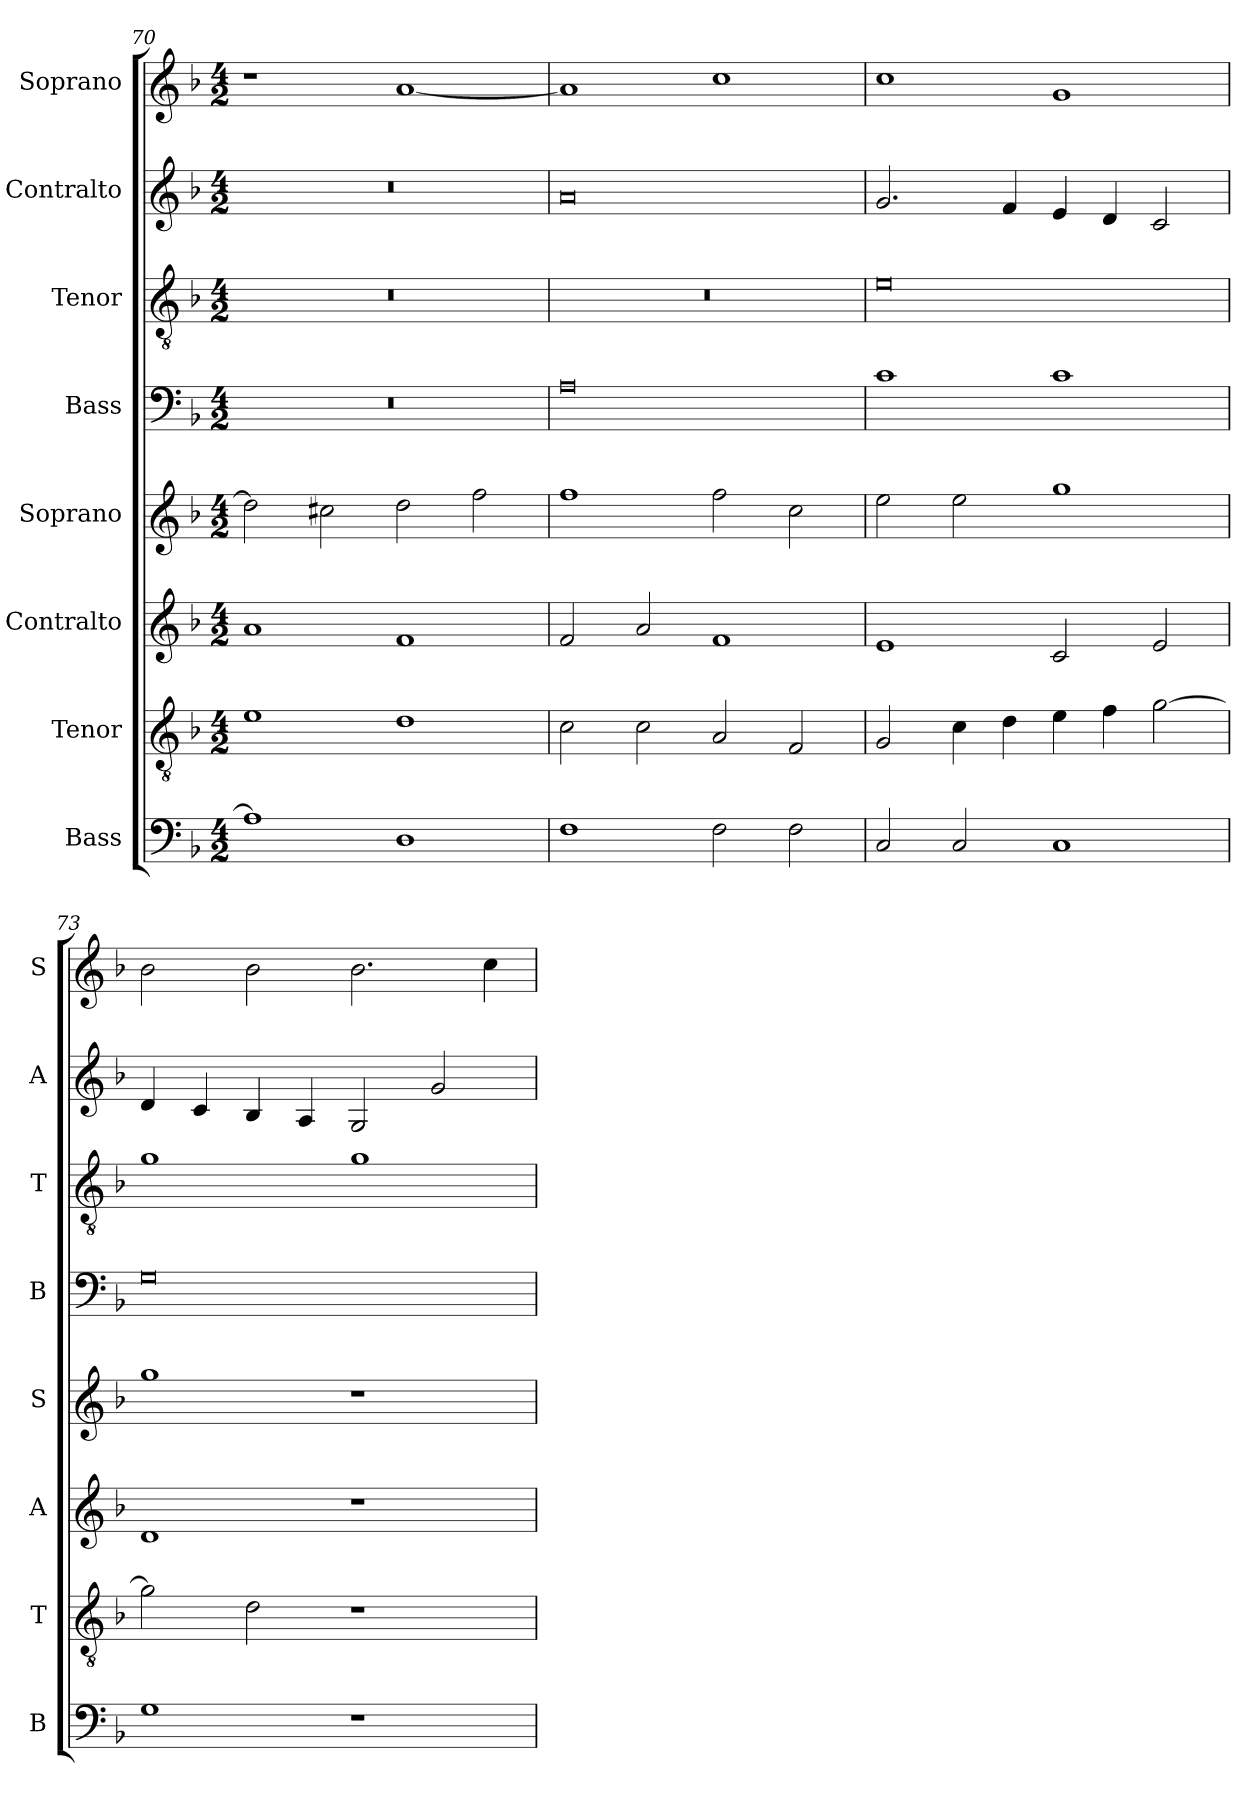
**kern	**kern	**kern	**kern	**kern	**kern	**kern	**kern
*part8	*part7	*part6	*part5	*part4	*part3	*part2	*part1
*staff8	*staff7	*staff6	*staff5	*staff4	*staff3	*staff2	*staff1
*I"Bass	*I"Tenor	*I"Contralto	*I"Soprano	*I"Bass	*I"Tenor	*I"Contralto	*I"Soprano
*I'B	*I'T	*I'A	*I'S	*I'B	*I'T	*I'A	*I'S
*clefF4	*clefGv2	*clefG2	*clefG2	*clefF4	*clefGv2	*clefG2	*clefG2
*k[b-]	*k[b-]	*k[b-]	*k[b-]	*k[b-]	*k[b-]	*k[b-]	*k[b-]
*G:dor	*G:dor	*G:dor	*G:dor	*G:dor	*G:dor	*G:dor	*G:dor
*M4/2	*M4/2	*M4/2	*M4/2	*M4/2	*M4/2	*M4/2	*M4/2
=70	=70	=70	=70	=70	=70	=70	=70
1A]	1e	1a	2dd]	0r	0r	0r	1r
.	.	.	2cc#X	.	.	.	.
1D	1d	1f	2dd	.	.	.	[1a
.	.	.	2ff	.	.	.	.
=71	=71	=71	=71	=71	=71	=71	=71
1F	2c	2f	1ff	0A	0r	0a	1a]
.	2c	2a	.	.	.	.	.
2F	2A	1f	2ff	.	.	.	1cc
2F	2F	.	2cc	.	.	.	.
=72	=72	=72	=72	=72	=72	=72	=72
2C	2G	1e	2ee	1c	0e	2.g	1cc
2C	4c	.	2ee	.	.	.	.
.	4d	.	.	.	.	4f	.
1C	4e	2c	1gg	1c	.	4e	1g
.	4f	.	.	.	.	4d	.
.	[2g	2e	.	.	.	2c	.
=73	=73	=73	=73	=73	=73	=73	=73
1G	2g]	1d	1gg	0G	1g	4d	2b-
.	.	.	.	.	.	4c	.
.	2d	.	.	.	.	4B-	2b-
.	.	.	.	.	.	4A	.
1r	1r	1r	1r	.	1g	2G	2.b-
.	.	.	.	.	.	2g	.
.	.	.	.	.	.	.	4cc
=	=	=	=	=	=	=	=
*-	*-	*-	*-	*-	*-	*-	*-
